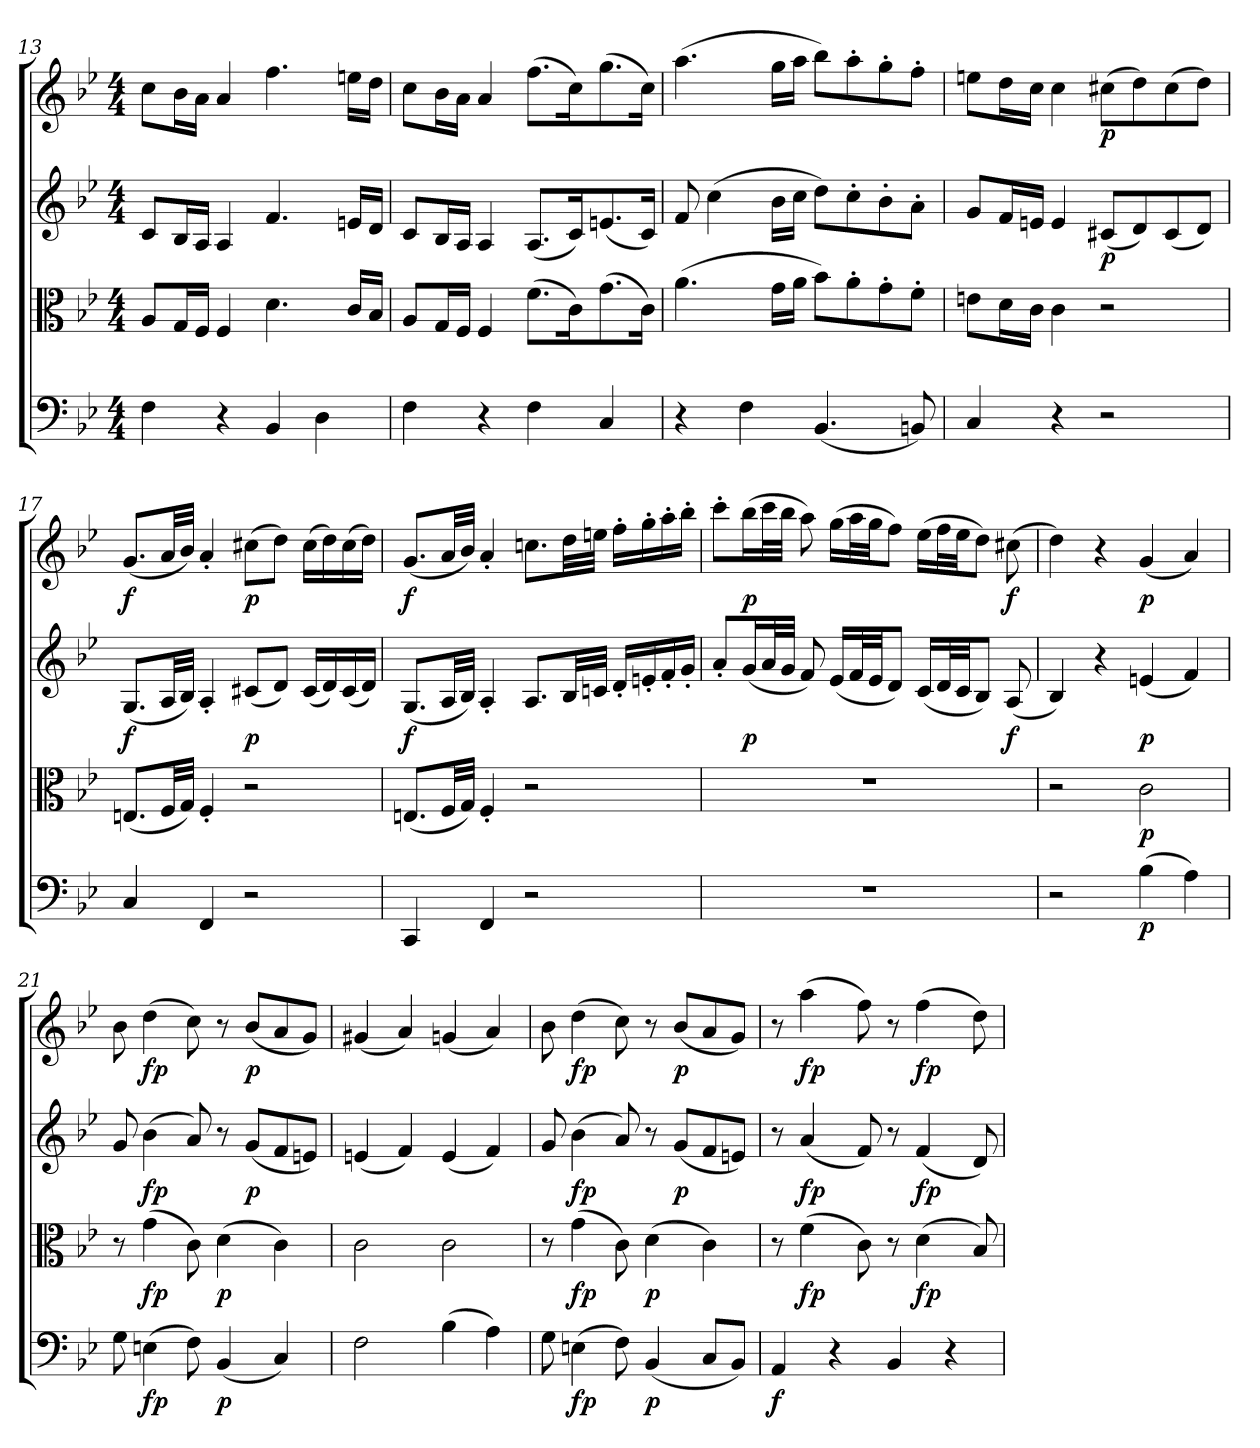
**kern	**dynam	**kern	**dynam	**kern	**dynam	**kern	**dynam
*part4	*part4	*part3	*part3	*part2	*part2	*part1	*part1
*staff4	*staff4	*staff3	*staff3	*staff2	*staff2	*staff1	*staff1
*clefF4	*	*clefC3	*	*clefG2	*	*clefG2	*
*k[b-e-]	*	*k[b-e-]	*	*k[b-e-]	*	*k[b-e-]	*
*B-:	*	*B-:	*	*B-:	*	*B-:	*
*M4/4	*	*M4/4	*	*M4/4	*	*M4/4	*
=13	=13	=13	=13	=13	=13	=13	=13
4F\	.	8A/L	.	8c/L	.	8cc\L	.
.	.	16G/L	.	16B-/L	.	16b-\L	.
.	.	16F/JJ	.	16A/JJ	.	16a\JJ	.
4r	.	4F/	.	4A/	.	4a/	.
4BB-/	.	4.d\	.	4.f/	.	4.ff\	.
4D\	.	.	.	.	.	.	.
.	.	16c/LL	.	16en/LL	.	16een\LL	.
.	.	16B-/JJ	.	16d/JJ	.	16dd\JJ	.
=14	=14	=14	=14	=14	=14	=14	=14
4F\	.	8A/L	.	8c/L	.	8cc\L	.
.	.	16G/L	.	16B-/L	.	16b-\L	.
.	.	16F/JJ	.	16A/JJ	.	16a\JJ	.
4r	.	4F/	.	4A/	.	4a/	.
4F\	.	(8.f\L	.	(8.A/L	.	(8.ff\L	.
.	.	16c\K)	.	16c/K)	.	16cc\K)	.
4C/	.	(8.g\	.	(8.en/	.	(8.gg\	.
.	.	16c\Jk)	.	16c/Jk)	.	16cc\Jk)	.
=15	=15	=15	=15	=15	=15	=15	=15
4r	.	(4.a\	.	8f/	.	(4.aa\	.
.	.	.	.	(4cc\	.	.	.
4F\	.	.	.	.	.	.	.
.	.	16g\LL	.	16b-\LL	.	16gg\LL	.
.	.	16a\JJ	.	16cc\JJ	.	16aa\JJ	.
(4.BB-/	.	8b-\L)	.	8dd\L)	.	8bb-\L)	.
.	.	8a'\	.	8cc'\	.	8aa'\	.
.	.	8g'\	.	8b-'\	.	8gg'\	.
8BBn/)	.	8f'\J	.	8a'\J	.	8ff'\J	.
=16	=16	=16	=16	=16	=16	=16	=16
4C/	.	8en\L	.	8g/L	.	8een\L	.
.	.	16d\L	.	16f/L	.	16dd\L	.
.	.	16c\JJ	.	16en/JJ	.	16cc\JJ	.
4r	.	4c\	.	4e/	.	4cc\	.
2r	.	2r	.	(8c#X/L	p	(8cc#X\L	p
.	.	.	.	8d/)	.	8dd\)	.
.	.	.	.	(8c#/	.	(8cc#\	.
.	.	.	.	8d/J)	.	8dd\J)	.
=17	=17	=17	=17	=17	=17	=17	=17
4C/	.	(8.En/L	.	(8.G/L	f	(8.g/L	f
.	.	32F/LL	.	32A/LL	.	32a/LL	.
.	.	32G/JJJ)	.	32B-/JJJ)	.	32b-/JJJ)	.
4FF/	.	4F'/	.	4A'/	.	4a'/	.
2r	.	2r	.	(8c#X/L	p	(8cc#X\L	p
.	.	.	.	8d/J)	.	8dd\J)	.
.	.	.	.	(16c#/LL	.	(16cc#\LL	.
.	.	.	.	16d/)	.	16dd\)	.
.	.	.	.	(16c#/	.	(16cc#\	.
.	.	.	.	16d/JJ)	.	16dd\JJ)	.
=18	=18	=18	=18	=18	=18	=18	=18
4CC/	.	(8.En/L	.	(8.G/L	f	(8.g/L	f
.	.	32F/LL	.	32A/LL	.	32a/LL	.
.	.	32G/JJJ)	.	32B-/JJJ)	.	32b-/JJJ)	.
4FF/	.	4F'/	.	4A'/	.	4a'/	.
2r	.	2r	.	8.A/L	.	8.ccn\L	.
.	.	.	.	32B-/LL	.	32dd\LL	.
.	.	.	.	32cn/JJJ	.	32een\JJJ	.
.	.	.	.	16d'/LL	.	16ff'\LL	.
.	.	.	.	16en'/	.	16gg'\	.
.	.	.	.	16f'/	.	16aa'\	.
.	.	.	.	16g'/JJ	.	16bb-'\JJ	.
=19	=19	=19	=19	=19	=19	=19	=19
1r	.	1r	.	8a'/L	.	8ccc'\L	.
.	.	.	.	(16g/L	p	(16bb-\L	p
.	.	.	.	32a/L	.	32ccc\L	.
.	.	.	.	32g/JJJ	.	32bb-\JJJ	.
.	.	.	.	8f/)	.	8aa\)	.
.	.	.	.	(16e-/LL	.	(16gg\LL	.
.	.	.	.	32f/L	.	32aa\L	.
.	.	.	.	32e-/JJ	.	32gg\JJ	.
.	.	.	.	8d/J)	.	8ff\J)	.
.	.	.	.	(16c/LL	.	(16ee-\LL	.
.	.	.	.	32d/L	.	32ff\L	.
.	.	.	.	32c/JJ	.	32ee-\JJ	.
.	.	.	.	8B-/J)	.	8dd\J)	.
.	.	.	.	(8A/	f	(8cc#X\	f
=20	=20	=20	=20	=20	=20	=20	=20
2r	.	2r	.	4B-/)	.	4dd\)	.
.	.	.	.	4r	.	4r	.
(4B-\	p	2c\	p	(4en/	p	(4g/	p
4A\)	.	.	.	4f/)	.	4a/)	.
=21	=21	=21	=21	=21	=21	=21	=21
8G\	.	8r	.	8g/	.	8b-\	.
(4En\	fp	(4g\	fp	(4b-\	fp	(4dd\	fp
8F\)	.	8c\)	.	8a/)	.	8cc\)	.
(4BB-/	p	(4d\	p	8r	.	8r	.
.	.	.	.	(8g/L	p	(8b-/L	p
4C/)	.	4c\)	.	8f/	.	8a/	.
.	.	.	.	8en/J)	.	8g/J)	.
=22	=22	=22	=22	=22	=22	=22	=22
2F\	.	2c\	.	(4en/	.	(4g#X/	.
.	.	.	.	4f/)	.	4a/)	.
(4B-\	.	2c\	.	(4e/	.	(4gn/	.
4A\)	.	.	.	4f/)	.	4a/)	.
=23	=23	=23	=23	=23	=23	=23	=23
8G\	.	8r	.	8g/	.	8b-\	.
(4En\	fp	(4g\	fp	(4b-\	fp	(4dd\	fp
8F\)	.	8c\)	.	8a/)	.	8cc\)	.
(4BB-/	p	(4d\	p	8r	.	8r	.
.	.	.	.	(8g/L	p	(8b-/L	p
8C/L	.	4c\)	.	8f/	.	8a/	.
8BB-/J)	.	.	.	8en/J)	.	8g/J)	.
=24	=24	=24	=24	=24	=24	=24	=24
4AA/	f	8r	.	8r	.	8r	.
.	.	(4f\	fp	(4a/	fp	(4aa\	fp
4r	.	.	.	.	.	.	.
.	.	8c\)	.	8f/)	.	8ff\)	.
4BB-/	.	8r	.	8r	.	8r	.
.	.	(4d\	fp	(4f/	fp	(4ff\	fp
4r	.	.	.	.	.	.	.
.	.	8B-/)	.	8d/)	.	8dd\)	.
=	=	=	=	=	=	=	=
*-	*-	*-	*-	*-	*-	*-	*-
